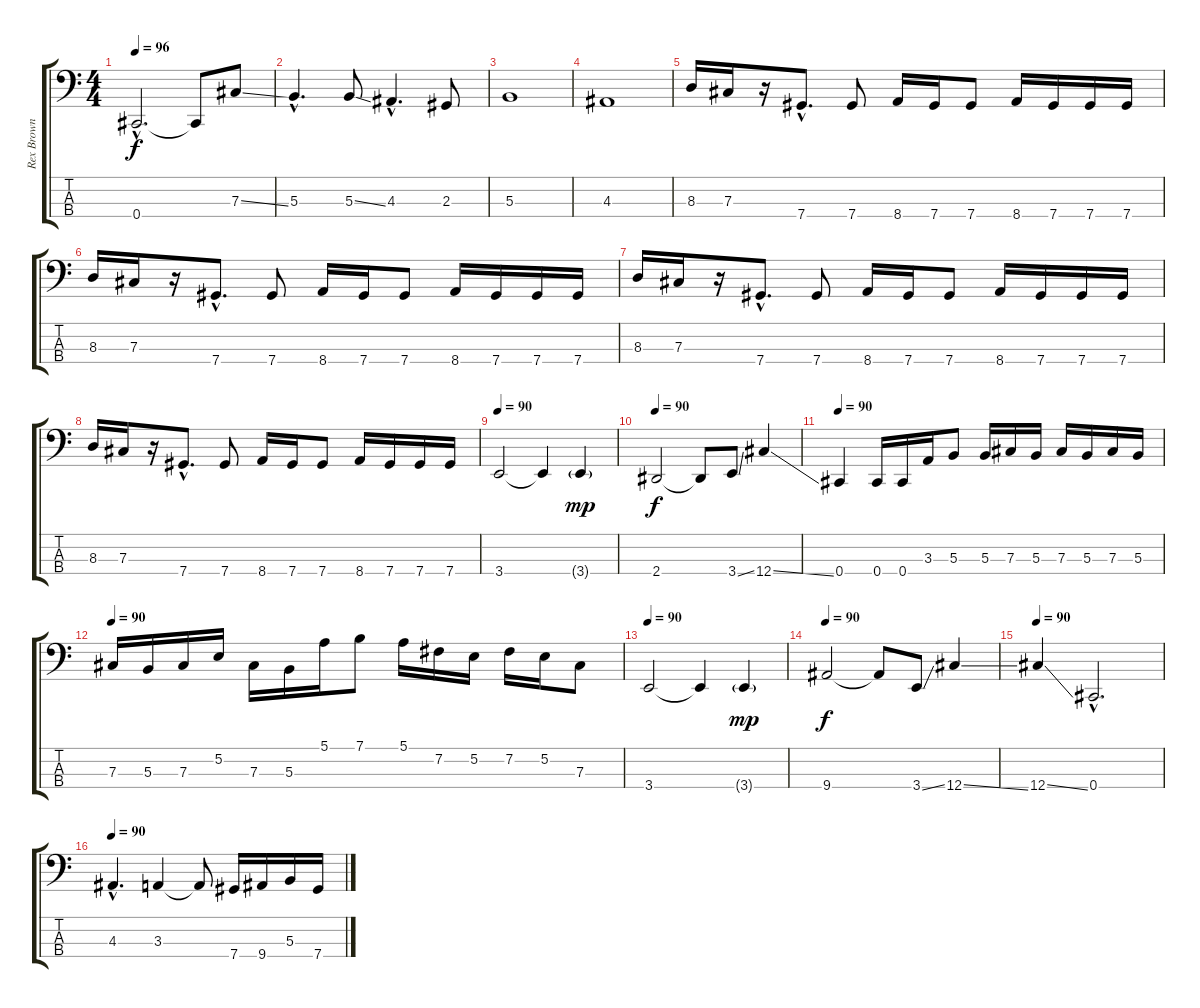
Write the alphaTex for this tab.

\track ("Rex Brown" "Rex Brown") {instrument slapbass2}
\staff {score tabs}
\tuning (E2 B1 Gb1 Db1) {hide}
\ts (4 4)
\tempo 96
\clef f4
\ks c
0.4{hac}.2{d dy f} 0.4{t}.8 7.3{ss}.8 |
5.3{hac}.4{d} 5.3{ss}.8 4.3{hac}.4{d} 2.3.8 |
5.3.1 |
4.3.1 |
8.3.16 7.3.16 r.16 7.4{hac}.8{d} 7.4.8 8.4.16 7.4.16 7.4.8 8.4.16 7.4.16 7.4.16 7.4.16 |
8.3.16 7.3.16 r.16 7.4{hac}.8{d} 7.4.8 8.4.16 7.4.16 7.4.8 8.4.16 7.4.16 7.4.16 7.4.16 |
8.3.16 7.3.16 r.16 7.4{hac}.8{d} 7.4.8 8.4.16 7.4.16 7.4.8 8.4.16 7.4.16 7.4.16 7.4.16 |
8.3.16 7.3.16 r.16 7.4{hac}.8{d} 7.4.8 8.4.16 7.4.16 7.4.8 8.4.16 7.4.16 7.4.16 7.4.16 |
\tempo 90
3.4.2 3.4{t}.4 3.4{g}.4{dy mp} |
\tempo 90
2.4.2{dy f} 2.4{t}.8 3.4{ss}.8 12.4{ss}.4 |
\tempo 90
0.4.4 0.4.16 0.4.16 3.3.16 5.3.8 5.3.16 7.3.16 5.3.16 7.3.16 5.3.16 7.3.16 5.3.16 |
\tempo 90
7.3.16 5.3.16 7.3.16 5.2.16 7.3.16 5.3.16 5.1.16 7.1.8 5.1.16 7.2.16 5.2.16 7.2.16 5.2.16 7.3.8 |
\tempo 90
3.4.2 3.4{t}.4 3.4{g}.4{dy mp} |
\tempo 90
9.4.2{dy f} 9.4{t}.8 3.4{ss}.8 12.4{ss}.4 |
\tempo 90
12.4{ss}.4 0.4{hac}.2{d} |
\tempo 90
4.3{hac}.4{d} 3.3.4 3.3{t}.8 7.4.16 9.4.16 5.3.16 7.4.16
